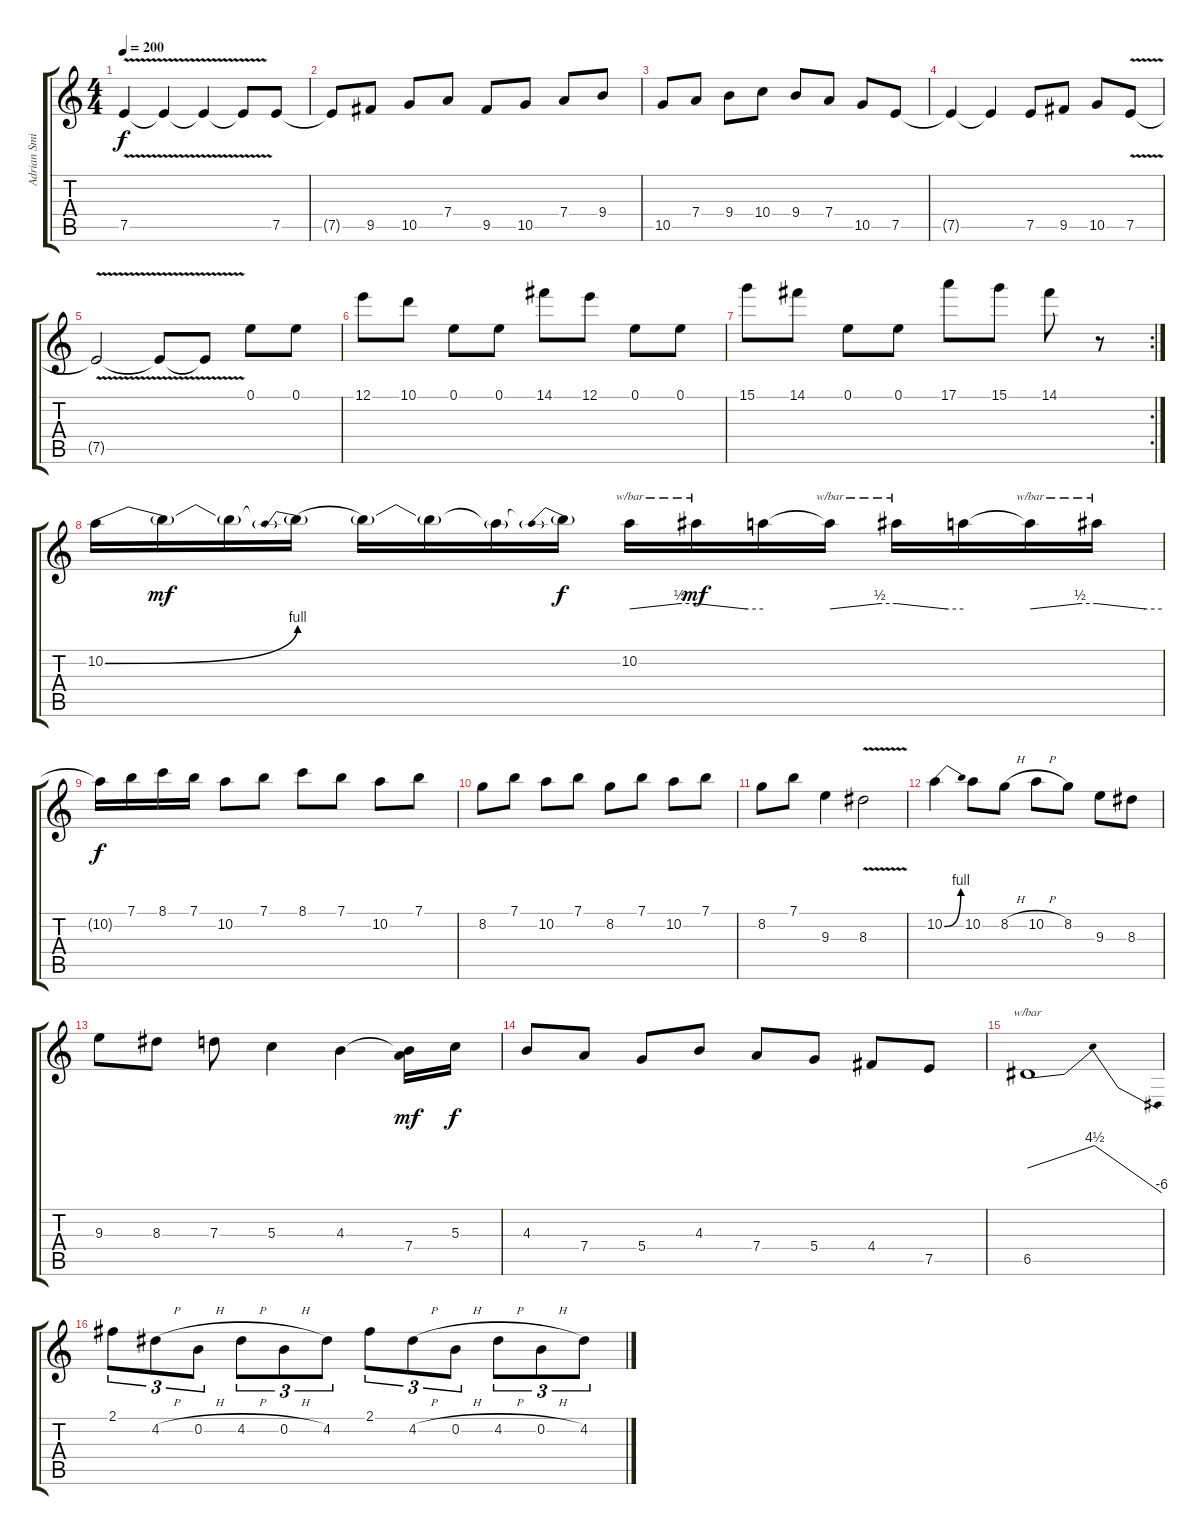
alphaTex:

\track ("Adrian Smith" "Adrian Smi") {instrument distortionguitar}
\staff {score tabs}
\tuning (E4 B3 G3 D3 A2 E2) {hide}
\ts (4 4)
\tempo 200
\clef g2
\ks c
7.5{v t}.4{dy f} 7.5{v t}.4 7.5{v t}.4 7.5{v t}.8 7.5.8 |
7.5{t}.8 9.5.8 10.5.8 7.4.8 9.5.8 10.5.8 7.4.8 9.4.8 |
10.5.8 7.4.8 9.4.8 10.4.8 9.4.8 7.4.8 10.5.8 7.5.8 |
7.5{t}.4 7.5{t}.4 7.5.8 9.5.8 10.5.8 7.5{v}.8 |
7.5{v t}.2 7.5{v t}.8 7.5{v t}.8 0.1.8 0.1.8 |
12.1.8 10.1.8 0.1.8 0.1.8 14.1.8 12.1.8 0.1.8 0.1.8 |
\rc 2
15.1.8 14.1.8 0.1.8 0.1.8 17.1.8 15.1.8 14.1.8 r.8 |
10.2{be (bend 0 0 60 4)}.16 10.2{t}.16{dy mf} 10.2{t}.16 10.2{be (prebend 0 4 60 4) t}.16 10.2{t}.16 10.2{t}.16 10.2{t}.16 10.2{be (prebend 0 4 60 4) t}.16{dy f} 10.2.16{tbe (custom default 0 0 45 2 60 2)} 10.2{t}.16{tbe (custom default 0 2 45 0 60 0) dy mf} 10.2{t}.16 10.2{t}.16{tbe (custom default 0 0 45 2 60 2)} 10.2{t}.16{tbe (custom default 0 2 45 0 60 0)} 10.2{t}.16 10.2{t}.16{tbe (custom default 0 0 45 2 60 2)} 10.2{t}.16{tbe (custom default 0 2 45 0 60 0)} |
10.2{t}.16{dy f} 7.1.16 8.1.16 7.1.16 10.2.8 7.1.8 8.1.8 7.1.8 10.2.8 7.1.8 |
8.2.8 7.1.8 10.2.8 7.1.8 8.2.8 7.1.8 10.2.8 7.1.8 |
8.2.8 7.1.8 9.3.4 8.3{v}.2 |
10.2{be (bend 0 0 60 4)}.4 10.2.8 8.2{h}.8 10.2{h}.8 8.2.8 9.3.8 8.3.8 |
9.3.8 8.3.8 7.3.8 5.3.4 4.3.4 (4.3{t} 7.4).16{dy mf} 5.3.16{dy f} |
4.3.8 7.4.8 5.4.8 4.3.8 7.4.8 5.4.8 4.4.8 7.5.8 |
6.5.1{tbe (dip default 0 0 30 18 60 -24)} |
2.1.8{tu (3 2)} 4.2{h}.8{tu (3 2)} 0.2{h}.8{tu (3 2)} 4.2{h}.8{tu (3 2)} 0.2{h}.8{tu (3 2)} 4.2.8{tu (3 2)} 2.1.8{tu (3 2)} 4.2{h}.8{tu (3 2)} 0.2{h}.8{tu (3 2)} 4.2{h}.8{tu (3 2)} 0.2{h}.8{tu (3 2)} 4.2.8{tu (3 2)}
